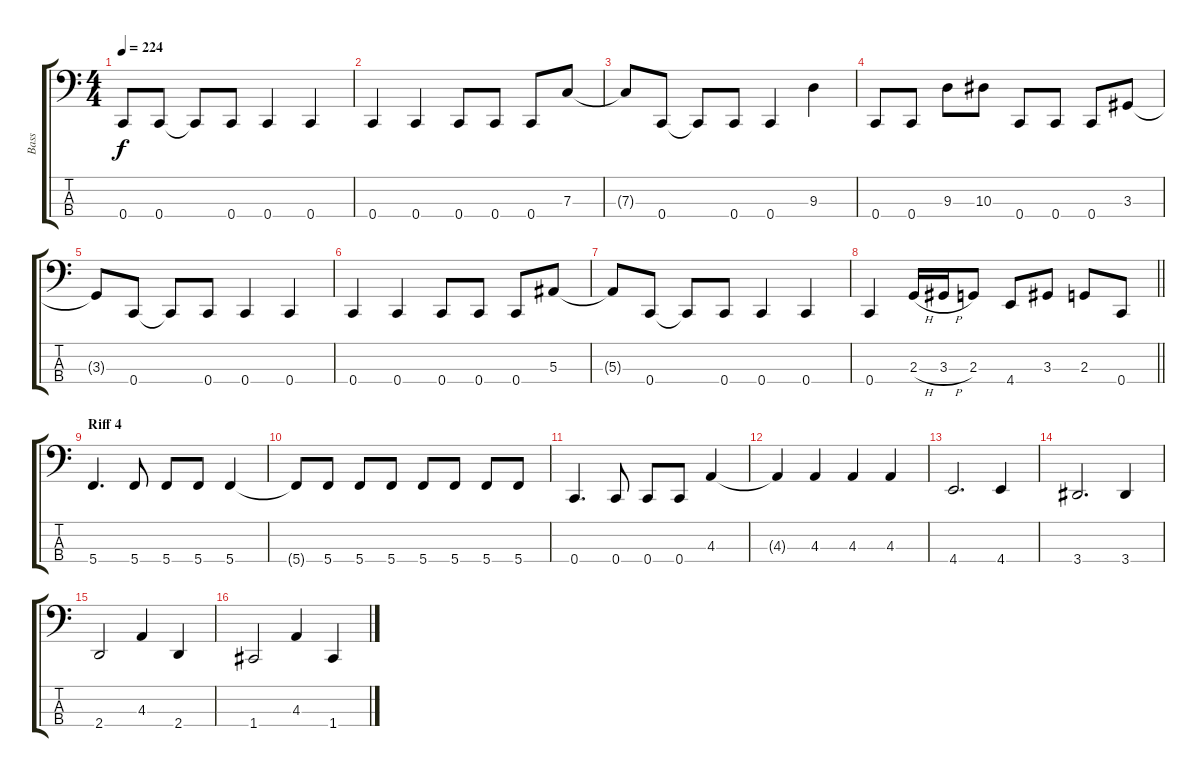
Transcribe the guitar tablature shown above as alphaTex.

\track ("Bass" "Bass") {instrument electricbassfinger}
\staff {score tabs}
\tuning (Eb2 Bb1 F1 C1) {hide}
\ts (4 4)
\tempo 224
\clef f4
\ks c
0.4{t}.8{dy f} 0.4.8 0.4{t}.8 0.4.8 0.4.4 0.4.4 |
0.4.4 0.4.4 0.4.8 0.4.8 0.4.8 7.3.8 |
7.3{t}.8 0.4.8 0.4{t}.8 0.4.8 0.4.4 9.3.4 |
0.4.8 0.4.8 9.3.8 10.3.8 0.4.8 0.4.8 0.4.8 3.3.8 |
3.3{t}.8 0.4.8 0.4{t}.8 0.4.8 0.4.4 0.4.4 |
0.4.4 0.4.4 0.4.8 0.4.8 0.4.8 5.3.8 |
5.3{t}.8 0.4.8 0.4{t}.8 0.4.8 0.4.4 0.4.4 |
\barLineRight lightlight
0.4.4 2.3{h}.16 3.3{h}.16 2.3.8 4.4.8 3.3.8 2.3.8 0.4.8 |
\section ("" "Riff 4")
5.4.4{d} 5.4.8 5.4.8 5.4.8 5.4.4 |
5.4{t}.8 5.4.8 5.4.8 5.4.8 5.4.8 5.4.8 5.4.8 5.4.8 |
0.4.4{d} 0.4.8 0.4.8 0.4.8 4.3.4 |
4.3{t}.4 4.3.4 4.3.4 4.3.4 |
4.4.2{d} 4.4.4 |
3.4.2{d} 3.4.4 |
2.4.2 4.3.4 2.4.4 |
1.4.2 4.3.4 1.4.4
